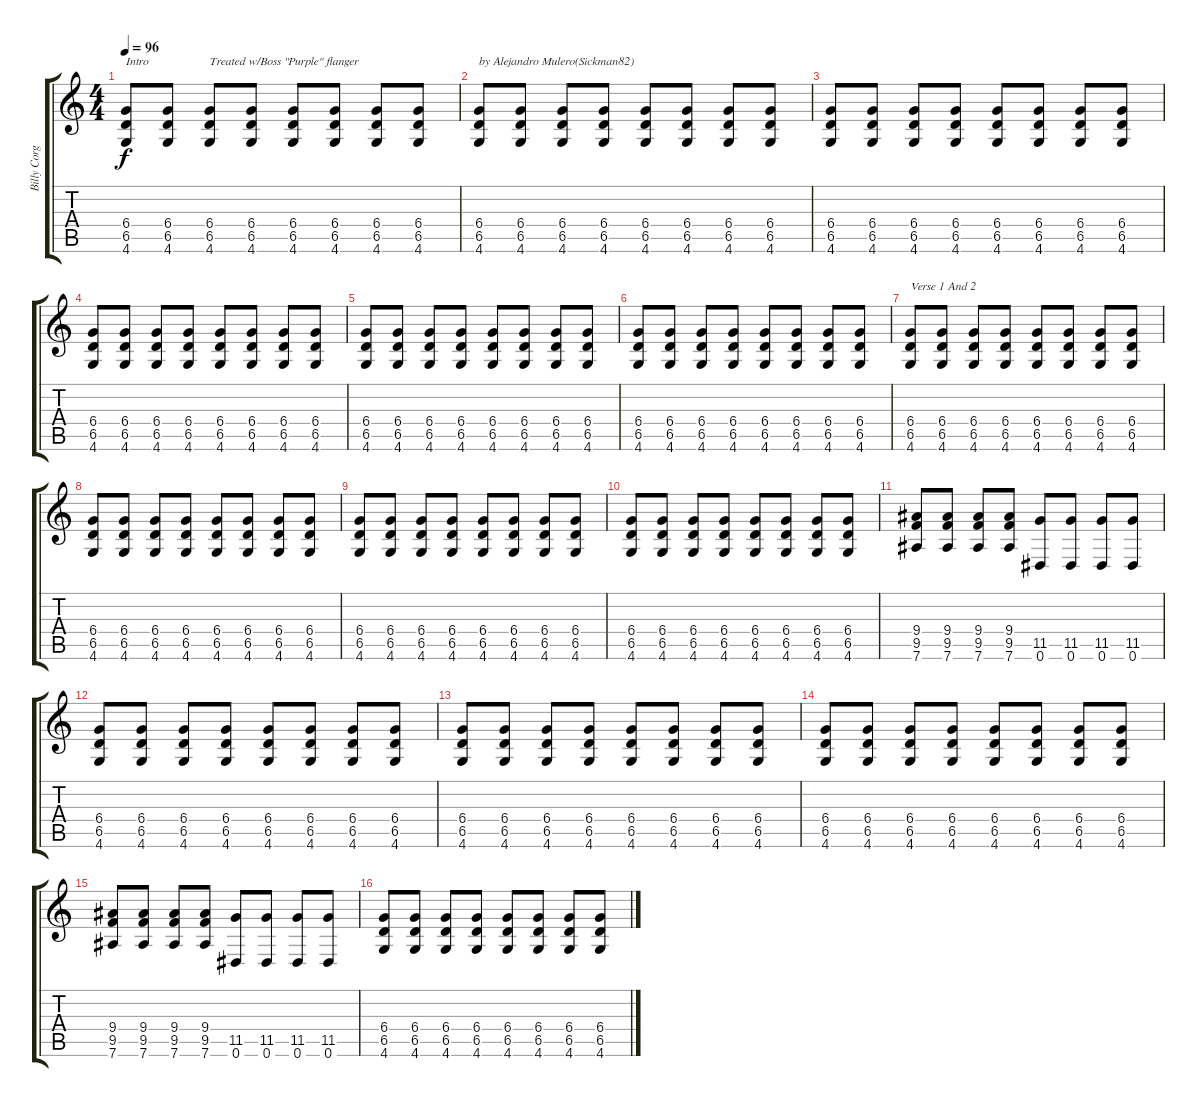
\track ("Billy Corgan" "Billy Corg") {instrument synthbass1}
\staff {score tabs}
\tuning (Eb4 Bb3 Gb3 Db3 Ab2 Eb2) {hide}
\ts (4 4)
\tempo 96
\clef g2
\ks c
(6.4 6.5 4.6).8{txt "Intro" dy f instrument synthbass1} (6.4 6.5 4.6).8 (6.4 6.5 4.6).8{txt "Treated w/Boss \"Purple\" flanger"} (6.4 6.5 4.6).8 (6.4 6.5 4.6).8 (6.4 6.5 4.6).8 (6.4 6.5 4.6).8 (6.4 6.5 4.6).8 |
(6.4 6.5 4.6).8{txt "by Alejandro Mulero(Sickman82)"} (6.4 6.5 4.6).8 (6.4 6.5 4.6).8 (6.4 6.5 4.6).8 (6.4 6.5 4.6).8 (6.4 6.5 4.6).8 (6.4 6.5 4.6).8 (6.4 6.5 4.6).8 |
(6.4 6.5 4.6).8 (6.4 6.5 4.6).8 (6.4 6.5 4.6).8 (6.4 6.5 4.6).8 (6.4 6.5 4.6).8 (6.4 6.5 4.6).8 (6.4 6.5 4.6).8 (6.4 6.5 4.6).8 |
(6.4 6.5 4.6).8 (6.4 6.5 4.6).8 (6.4 6.5 4.6).8 (6.4 6.5 4.6).8 (6.4 6.5 4.6).8 (6.4 6.5 4.6).8 (6.4 6.5 4.6).8 (6.4 6.5 4.6).8 |
(6.4 6.5 4.6).8 (6.4 6.5 4.6).8 (6.4 6.5 4.6).8 (6.4 6.5 4.6).8 (6.4 6.5 4.6).8 (6.4 6.5 4.6).8 (6.4 6.5 4.6).8 (6.4 6.5 4.6).8 |
(6.4 6.5 4.6).8 (6.4 6.5 4.6).8 (6.4 6.5 4.6).8 (6.4 6.5 4.6).8 (6.4 6.5 4.6).8 (6.4 6.5 4.6).8 (6.4 6.5 4.6).8 (6.4 6.5 4.6).8 |
(6.4 6.5 4.6).8{txt "Verse 1 And 2"} (6.4 6.5 4.6).8 (6.4 6.5 4.6).8 (6.4 6.5 4.6).8 (6.4 6.5 4.6).8 (6.4 6.5 4.6).8 (6.4 6.5 4.6).8 (6.4 6.5 4.6).8 |
(6.4 6.5 4.6).8 (6.4 6.5 4.6).8 (6.4 6.5 4.6).8 (6.4 6.5 4.6).8 (6.4 6.5 4.6).8 (6.4 6.5 4.6).8 (6.4 6.5 4.6).8 (6.4 6.5 4.6).8 |
(6.4 6.5 4.6).8 (6.4 6.5 4.6).8 (6.4 6.5 4.6).8 (6.4 6.5 4.6).8 (6.4 6.5 4.6).8 (6.4 6.5 4.6).8 (6.4 6.5 4.6).8 (6.4 6.5 4.6).8 |
(6.4 6.5 4.6).8 (6.4 6.5 4.6).8 (6.4 6.5 4.6).8 (6.4 6.5 4.6).8 (6.4 6.5 4.6).8 (6.4 6.5 4.6).8 (6.4 6.5 4.6).8 (6.4 6.5 4.6).8 |
(9.4 9.5 7.6).8 (9.4 9.5 7.6).8 (9.4 9.5 7.6).8 (9.4 9.5 7.6).8 (11.5 0.6).8 (11.5 0.6).8 (11.5 0.6).8 (11.5 0.6).8 |
(6.4 6.5 4.6).8 (6.4 6.5 4.6).8 (6.4 6.5 4.6).8 (6.4 6.5 4.6).8 (6.4 6.5 4.6).8 (6.4 6.5 4.6).8 (6.4 6.5 4.6).8 (6.4 6.5 4.6).8 |
(6.4 6.5 4.6).8 (6.4 6.5 4.6).8 (6.4 6.5 4.6).8 (6.4 6.5 4.6).8 (6.4 6.5 4.6).8 (6.4 6.5 4.6).8 (6.4 6.5 4.6).8 (6.4 6.5 4.6).8 |
(6.4 6.5 4.6).8 (6.4 6.5 4.6).8 (6.4 6.5 4.6).8 (6.4 6.5 4.6).8 (6.4 6.5 4.6).8 (6.4 6.5 4.6).8 (6.4 6.5 4.6).8 (6.4 6.5 4.6).8 |
(9.4 9.5 7.6).8 (9.4 9.5 7.6).8 (9.4 9.5 7.6).8 (9.4 9.5 7.6).8 (11.5 0.6).8 (11.5 0.6).8 (11.5 0.6).8 (11.5 0.6).8 |
(6.4 6.5 4.6).8 (6.4 6.5 4.6).8 (6.4 6.5 4.6).8 (6.4 6.5 4.6).8 (6.4 6.5 4.6).8 (6.4 6.5 4.6).8 (6.4 6.5 4.6).8 (6.4 6.5 4.6).8
